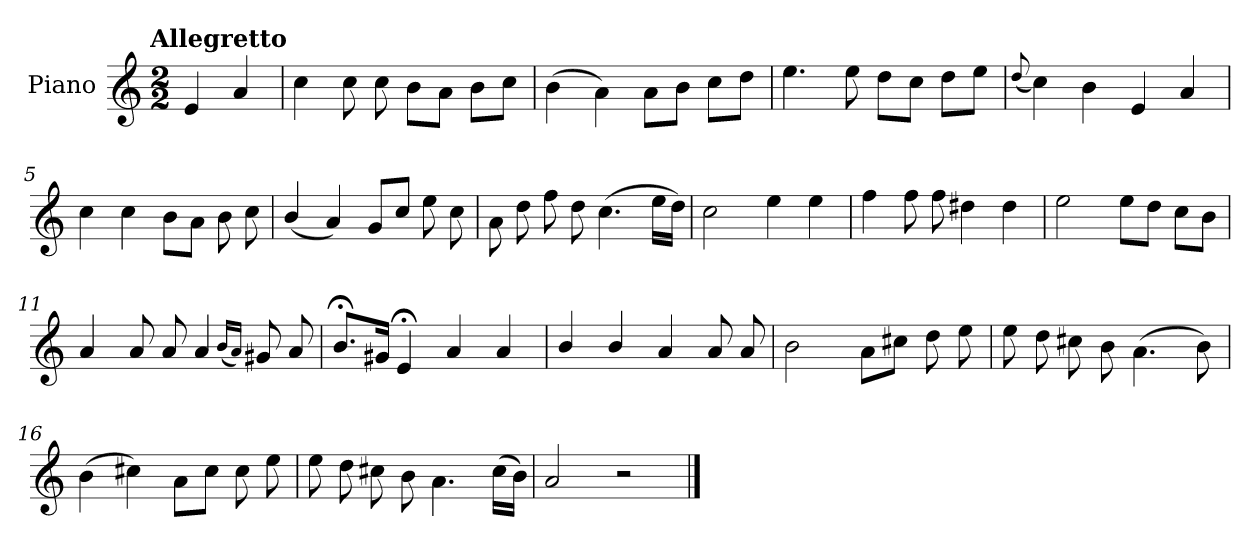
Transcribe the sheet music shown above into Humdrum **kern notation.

**kern
*part1
*staff1
*I"Piano
*I'Pno.
*clefG2
*k[]
!!LO:TX:omd:t=Allegretto
*M2/2
*MM116
=
4e/
4a/
=1
4cc\
8cc\
8cc\
8b\L
8a\J
8b\L
8cc\J
=2
(>4b\
4a\)
8a\L
8b\J
8cc\L
8dd\J
=3
4.ee\
8ee\
8dd\L
8cc\J
8dd\L
8ee\J
=4
(<8qqdd/
4cc\)
4b\
4e/
4a/
!!LO:LB:g=z
=5
4cc\
4cc\
8b\L
8a\J
8b\
8cc\
=6
(<4b/
4a/)
8g/L
8cc/J
8ee\
8cc\
=7
8a\
8dd\
8ff\
8dd\
(>4.cc\
16ee\LL
16dd\JJ)
=8
2cc\
4ee\
4ee\
=9
4ff\
8ff\
8ff\
4dd#X\
4dd#\
!!LO:LB:g=z
=10
2ee\
8ee\L
8dd\J
8cc\L
8b\J
=11
4a/
8a/
8a/
4a/
(<16qqb/LL
16qqa/JJ)
8g#X/
8a/
=12
8.b;</L
16g#X/Jk
4e;</
4a/
4a/
=13
4b/
4b/
4a/
8a/
8a/
=14
2b\
8a\L
8cc#X\J
8dd\
8ee\
!!LO:LB:g=z
=15
8ee\
8dd\
8cc#X\
8b\
(>4.a\
8b\)
=16
(>4b\
4cc#X\)
8a\L
8cc#\J
8cc#\
8ee\
=17
8ee\
8dd\
8cc#X\
8b\
4.a\
(>16cc#\LL
16b\JJ)
=18
2a/
2r
==
*-
